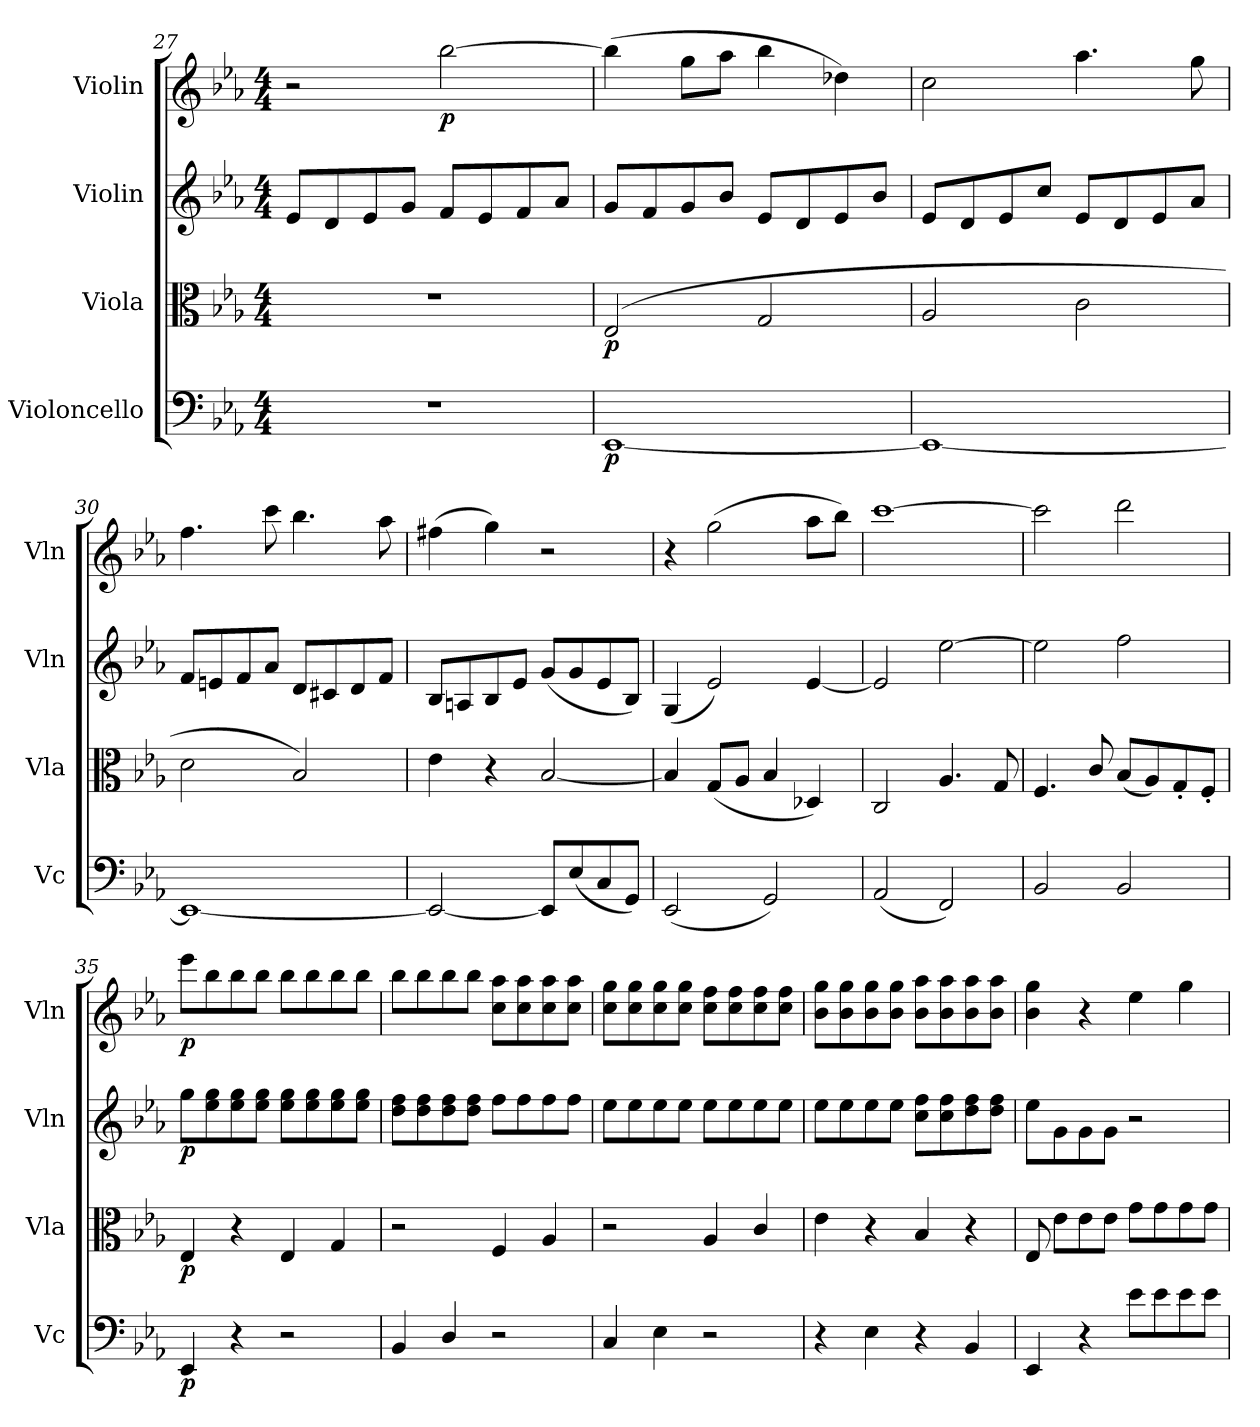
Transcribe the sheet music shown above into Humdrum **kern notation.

**kern	**dynam	**kern	**dynam	**kern	**dynam	**kern	**dynam
*part4	*part4	*part3	*part3	*part2	*part2	*part1	*part1
*staff4	*staff4	*staff3	*staff3	*staff2	*staff2	*staff1	*staff1
*I"Violoncello	*	*I"Viola	*	*I"Violin	*	*I"Violin	*
*I'Vc	*	*I'Vla	*	*I'Vln	*	*I'Vln	*
*clefF4	*	*clefC3	*	*clefG2	*	*clefG2	*
*k[b-e-a-]	*	*k[b-e-a-]	*	*k[b-e-a-]	*	*k[b-e-a-]	*
*E-:	*	*E-:	*	*E-:	*	*E-:	*
*M4/4	*	*M4/4	*	*M4/4	*	*M4/4	*
=27	=27	=27	=27	=27	=27	=27	=27
1r	.	1r	.	8e-/L	.	2r	.
.	.	.	.	8d/	.	.	.
.	.	.	.	8e-/	.	.	.
.	.	.	.	8g/J	.	.	.
.	.	.	.	8f/L	.	[2bb-\	p
.	.	.	.	8e-/	.	.	.
.	.	.	.	8f/	.	.	.
.	.	.	.	8a-/J	.	.	.
=28	=28	=28	=28	=28	=28	=28	=28
[1EE-	p	(2E-/	p	8g/L	.	(4bb-\]	.
.	.	.	.	8f/	.	.	.
.	.	.	.	8g/	.	8gg\L	.
.	.	.	.	8b-/J	.	8aa-\J	.
.	.	2G/	.	8e-/L	.	4bb-\	.
.	.	.	.	8d/	.	.	.
.	.	.	.	8e-/	.	4dd-X\)	.
.	.	.	.	8b-/J	.	.	.
=29	=29	=29	=29	=29	=29	=29	=29
1EE-_	.	2A-/	.	8e-/L	.	2cc\	.
.	.	.	.	8d/	.	.	.
.	.	.	.	8e-/	.	.	.
.	.	.	.	8cc/J	.	.	.
.	.	2c\	.	8e-/L	.	4.aa-\	.
.	.	.	.	8d/	.	.	.
.	.	.	.	8e-/	.	.	.
.	.	.	.	8a-/J	.	8gg\	.
=30	=30	=30	=30	=30	=30	=30	=30
1EE-_	.	2d\	.	8f/L	.	4.ff\	.
.	.	.	.	8en/	.	.	.
.	.	.	.	8f/	.	.	.
.	.	.	.	8a-/J	.	8ccc\	.
.	.	2B-/)	.	8d/L	.	4.bb-\	.
.	.	.	.	8c#X/	.	.	.
.	.	.	.	8d/	.	.	.
.	.	.	.	8f/J	.	8aa-\	.
=31	=31	=31	=31	=31	=31	=31	=31
2EE-/_	.	4e-\	.	8B-/L	.	(4ff#X\	.
.	.	.	.	8An/	.	.	.
.	.	4r	.	8B-/	.	4gg\)	.
.	.	.	.	8e-/J	.	.	.
8EE-/L]	.	[2B-/	.	(8g/L	.	2r	.
(8E-/	.	.	.	8g/	.	.	.
8C/	.	.	.	8e-/	.	.	.
8GG/J)	.	.	.	8B-/J)	.	.	.
=32	=32	=32	=32	=32	=32	=32	=32
(2EE-/	.	4B-/]	.	(4G/	.	4r	.
.	.	(8G/L	.	2e-/)	.	(2gg\	.
.	.	8A-/J	.	.	.	.	.
2GG/)	.	4B-/	.	.	.	.	.
.	.	4D-X/)	.	[4e-/	.	8aa-\L	.
.	.	.	.	.	.	8bb-\J)	.
=33	=33	=33	=33	=33	=33	=33	=33
(2AA-/	.	2C/	.	2e-/]	.	[1ccc	.
2FF/)	.	4.A-/	.	[2ee-\	.	.	.
.	.	8G/	.	.	.	.	.
=34	=34	=34	=34	=34	=34	=34	=34
2BB-/	.	4.F/	.	2ee-\]	.	2ccc\]	.
.	.	8c/	.	.	.	.	.
2BB-/	.	(8B-/L	.	2ff\	.	2ddd\	.
.	.	8A-/)	.	.	.	.	.
.	.	8G'/	.	.	.	.	.
.	.	8F'/J	.	.	.	.	.
=35	=35	=35	=35	=35	=35	=35	=35
4EE-/	p	4E-/	p	8gg\L	p	8eee-\L	p
.	.	.	.	8ee-\ 8gg\	.	8bb-\	.
4r	.	4r	.	8ee-\ 8gg\	.	8bb-\	.
.	.	.	.	8ee-\ 8gg\J	.	8bb-\J	.
2r	.	4E-/	.	8ee-\ 8gg\L	.	8bb-\L	.
.	.	.	.	8ee-\ 8gg\	.	8bb-\	.
.	.	4G/	.	8ee-\ 8gg\	.	8bb-\	.
.	.	.	.	8ee-\ 8gg\J	.	8bb-\J	.
=36	=36	=36	=36	=36	=36	=36	=36
4BB-/	.	2r	.	8dd\ 8ff\L	.	8bb-\L	.
.	.	.	.	8dd\ 8ff\	.	8bb-\	.
4D/	.	.	.	8dd\ 8ff\	.	8bb-\	.
.	.	.	.	8dd\ 8ff\J	.	8bb-\J	.
2r	.	4F/	.	8ff\L	.	8cc\ 8aa-\L	.
.	.	.	.	8ff\	.	8cc\ 8aa-\	.
.	.	4A-/	.	8ff\	.	8cc\ 8aa-\	.
.	.	.	.	8ff\J	.	8cc\ 8aa-\J	.
=37	=37	=37	=37	=37	=37	=37	=37
4C/	.	2r	.	8ee-\L	.	8cc\ 8gg\L	.
.	.	.	.	8ee-\	.	8cc\ 8gg\	.
4E-\	.	.	.	8ee-\	.	8cc\ 8gg\	.
.	.	.	.	8ee-\J	.	8cc\ 8gg\J	.
2r	.	4A-/	.	8ee-\L	.	8cc\ 8ff\L	.
.	.	.	.	8ee-\	.	8cc\ 8ff\	.
.	.	4c/	.	8ee-\	.	8cc\ 8ff\	.
.	.	.	.	8ee-\J	.	8cc\ 8ff\J	.
=38	=38	=38	=38	=38	=38	=38	=38
4r	.	4e-\	.	8ee-\L	.	8b-\ 8gg\L	.
.	.	.	.	8ee-\	.	8b-\ 8gg\	.
4E-\	.	4r	.	8ee-\	.	8b-\ 8gg\	.
.	.	.	.	8ee-\J	.	8b-\ 8gg\J	.
4r	.	4B-/	.	8cc\ 8ff\L	.	8b-\ 8aa-\L	.
.	.	.	.	8cc\ 8ff\	.	8b-\ 8aa-\	.
4BB-/	.	4r	.	8dd\ 8ff\	.	8b-\ 8aa-\	.
.	.	.	.	8dd\ 8ff\J	.	8b-\ 8aa-\J	.
=39	=39	=39	=39	=39	=39	=39	=39
4EE-/	.	8E-/	.	8ee-\L	.	4b-\ 4gg\	.
.	.	8e-\L	.	8g\	.	.	.
4r	.	8e-\	.	8g\	.	4r	.
.	.	8e-\J	.	8g\J	.	.	.
8e-\L	.	8g\L	.	2r	.	4ee-\	.
8e-\	.	8g\	.	.	.	.	.
8e-\	.	8g\	.	.	.	4gg\	.
8e-\J	.	8g\J	.	.	.	.	.
=	=	=	=	=	=	=	=
*-	*-	*-	*-	*-	*-	*-	*-
